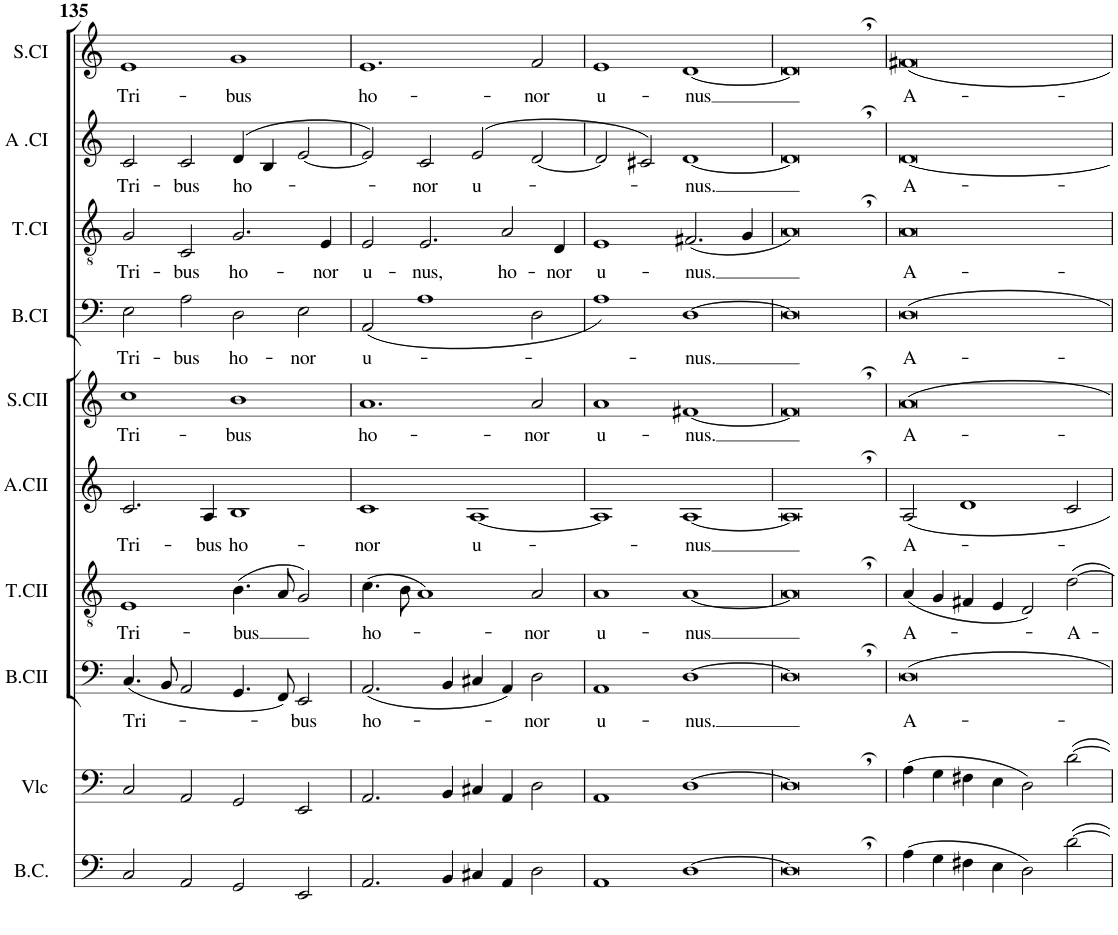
**kern	**kern	**kern	**text	**kern	**text	**kern	**text	**kern	**text	**kern	**text	**kern	**text	**kern	**text	**kern	**text
*part10	*part9	*part8	*part8	*part7	*part7	*part6	*part6	*part5	*part5	*part4	*part4	*part3	*part3	*part2	*part2	*part1	*part1
*staff10	*staff9	*staff8	*staff8	*staff7	*staff7	*staff6	*staff6	*staff5	*staff5	*staff4	*staff4	*staff3	*staff3	*staff2	*staff2	*staff1	*staff1
*I"Basse Continue	*I"Violoncelle	*I"Basse CII	*	*I"Ténor CII	*	*I"Alto CII	*	*I"Soprano CII	*	*I"Basse CI	*	*I"Tenor CI	*	*I"Alto CI	*	*I"Soprano CI	*
*I'B.C.	*I'Vlc	*I'B.CII	*	*I'T.CII	*	*I'A.CII	*	*I'S.CII	*	*I'B.CI	*	*I'T.CI	*	*I'A .CI	*	*I'S.CI	*
!!LO:PB:g=z
*clefF4	*clefF4	*clefF4	*	*clefGv2	*	*clefG2	*	*clefG2	*	*clefF4	*	*clefGv2	*	*clefG2	*	*clefG2	*
*k[]	*k[]	*k[]	*	*k[]	*	*k[]	*	*k[]	*	*k[]	*	*k[]	*	*k[]	*	*k[]	*
*M4/2	*M4/2	*M4/2	*	*M4/2	*	*M4/2	*	*M4/2	*	*M4/2	*	*M4/2	*	*M4/2	*	*M4/2	*
=135	=135	=135	=135	=135	=135	=135	=135	=135	=135	=135	=135	=135	=135	=135	=135	=135	=135
!	!	!	!LO:LY:b	!	!LO:LY:b	!	!LO:LY:b	!	!LO:LY:b	!	!LO:LY:b	!	!LO:LY:b	!	!LO:LY:b	!	!LO:LY:b
2C/	2C/	(4.C/	Tri-	1E	Tri-	2.c/	Tri-	1cc	Tri-	2E\	Tri-	2G/	Tri-	2c/	Tri-	1e	Tri-
.	.	8BB/	.	.	.	.	.	.	.	.	.	.	.	.	.	.	.
!	!	!	!	!	!	!	!	!	!	!	!LO:LY:b	!	!LO:LY:b	!	!LO:LY:b	!	!
2AA/	2AA/	2AA/	.	.	.	.	.	.	.	2A\	-bus	2C/	-bus	2c/	-bus	.	.
!	!	!	!	!	!	!	!LO:LY:b	!	!	!	!	!	!	!	!	!	!
.	.	.	.	.	.	4A/	-bus	.	.	.	.	.	.	.	.	.	.
!	!	!	!	!	!LO:LY:b	!	!LO:LY:b	!	!LO:LY:b	!	!LO:LY:b	!	!LO:LY:b	!	!LO:LY:b	!	!LO:LY:b
2GG/	2GG/	4.GG/	.	(4.B\	-bus	1B	ho-	1b	-bus	2D\	ho-	2.G/	ho-	(>4d/	ho-	1g	-bus
.	.	.	.	.	.	.	.	.	.	.	.	.	.	4B/	.	.	.
.	.	8FF/)	.	8A/	.	.	.	.	.	.	.	.	.	.	.	.	.
!	!	!	!LO:LY:b	!	!	!	!	!	!	!	!LO:LY:b	!	!	!	!	!	!
2EE/	2EE/	2EE/	-bus	2G/)	.	.	.	.	.	2E\	-nor	.	.	[2e/	.	.	.
!	!	!	!	!	!	!	!	!	!	!	!	!	!LO:LY:b	!	!	!	!
.	.	.	.	.	.	.	.	.	.	.	.	4E/	-nor	.	.	.	.
=136	=136	=136	=136	=136	=136	=136	=136	=136	=136	=136	=136	=136	=136	=136	=136	=136	=136
!	!	!	!LO:LY:b	!	!LO:LY:b	!	!LO:LY:b	!	!LO:LY:b	!	!LO:LY:b	!	!LO:LY:b	!	!	!	!LO:LY:b
2.AA/	2.AA/	(2.AA/	ho-	(4.c\	ho-	1c	-nor	1.a	ho-	(<2AA/	u-	2E/	u-	2e/])	.	1.e	ho-
.	.	.	.	8B\	.	.	.	.	.	.	.	.	.	.	.	.	.
!	!	!	!	!	!	!	!	!	!	!	!	!	!LO:LY:b	!	!LO:LY:b	!	!
.	.	.	.	1A)	.	.	.	.	.	1A	.	2.E/	-nus,	2c/	-nor	.	.
4BB/	4BB/	4BB/	.	.	.	.	.	.	.	.	.	.	.	.	.	.	.
!	!	!	!	!	!	!	!LO:LY:b	!	!	!	!	!	!	!	!LO:LY:b	!	!
4C#X/	4C#X/	4C#X/	.	.	.	[1A	u-	.	.	.	.	.	.	(>2e/	u-	.	.
!	!	!	!	!	!	!	!	!	!	!	!	!	!LO:LY:b	!	!	!	!
4AA/	4AA/	4AA/)	.	.	.	.	.	.	.	.	.	2A/	ho-	.	.	.	.
!	!	!	!LO:LY:b	!	!LO:LY:b	!	!	!	!LO:LY:b	!	!	!	!	!	!	!	!LO:LY:b
2D\	2D\	2D\	-nor	2A/	-nor	.	.	2a/	-nor	2D\	.	.	.	[2d/	.	2f/	-nor
!	!	!	!	!	!	!	!	!	!	!	!	!	!LO:LY:b	!	!	!	!
.	.	.	.	.	.	.	.	.	.	.	.	4D/	-nor	.	.	.	.
=137	=137	=137	=137	=137	=137	=137	=137	=137	=137	=137	=137	=137	=137	=137	=137	=137	=137
!	!	!	!LO:LY:b	!	!LO:LY:b	!	!	!	!LO:LY:b	!	!	!	!LO:LY:b	!	!	!	!LO:LY:b
1AA	1AA	1AA	u-	1A	u-	1A]	.	1a	u-	1A)	.	1E	u-	2d/]	.	1e	u-
.	.	.	.	.	.	.	.	.	.	.	.	.	.	2c#X/)	.	.	.
!	!	!	!LO:LY:b	!	!LO:LY:b	!	!LO:LY:b	!	!LO:LY:b	!	!LO:LY:b	!	!LO:LY:b	!	!LO:LY:b	!	!LO:LY:b
[1D	[1D	[1D	-nus.	[1A	-nus	[1A	-nus	[1f#X	-nus.	[1D	-nus.	(2.F#X/	-nus.	[1d	-nus.	[1d	-nus
.	.	.	.	.	.	.	.	.	.	.	.	4G/	.	.	.	.	.
=138	=138	=138	=138	=138	=138	=138	=138	=138	=138	=138	=138	=138	=138	=138	=138	=138	=138
0D,]	0D,]	0D,]	.	0A,]	.	0A,]	.	0f#,]	.	0D]	.	0A,)	.	0d,]	.	0d,]	.
=139	=139	=139	=139	=139	=139	=139	=139	=139	=139	=139	=139	=139	=139	=139	=139	=139	=139
!	!	!	!LO:LY:b	!	!LO:LY:b	!	!LO:LY:b	!	!LO:LY:b	!	!LO:LY:b	!	!LO:LY:b	!	!LO:LY:b	!	!LO:LY:b
(4A\	(4A\	0D	A-	(4A/	A-	2A/	A-	0a	A-	0D	A-	0A	A-	[0d	A-	0f#X	A-
4G\	4G\	.	.	4G/	.	.	.	.	.	.	.	.	.	.	.	.	.
4F#X\	4F#X\	.	.	4F#X/	.	1d	.	.	.	.	.	.	.	.	.	.	.
4E\	4E\	.	.	4E/	.	.	.	.	.	.	.	.	.	.	.	.	.
2D\)	2D\)	.	.	2D/)	.	.	.	.	.	.	.	.	.	.	.	.	.
!	!	!	!	!	!LO:LY:b	!	!	!	!	!	!	!	!	!	!	!	!
[2d\	[2d\	.	.	[2d\	-A-	2c/	.	.	.	.	.	.	.	.	.	.	.
=	=	=	=	=	=	=	=	=	=	=	=	=	=	=	=	=	=
*-	*-	*-	*-	*-	*-	*-	*-	*-	*-	*-	*-	*-	*-	*-	*-	*-	*-
